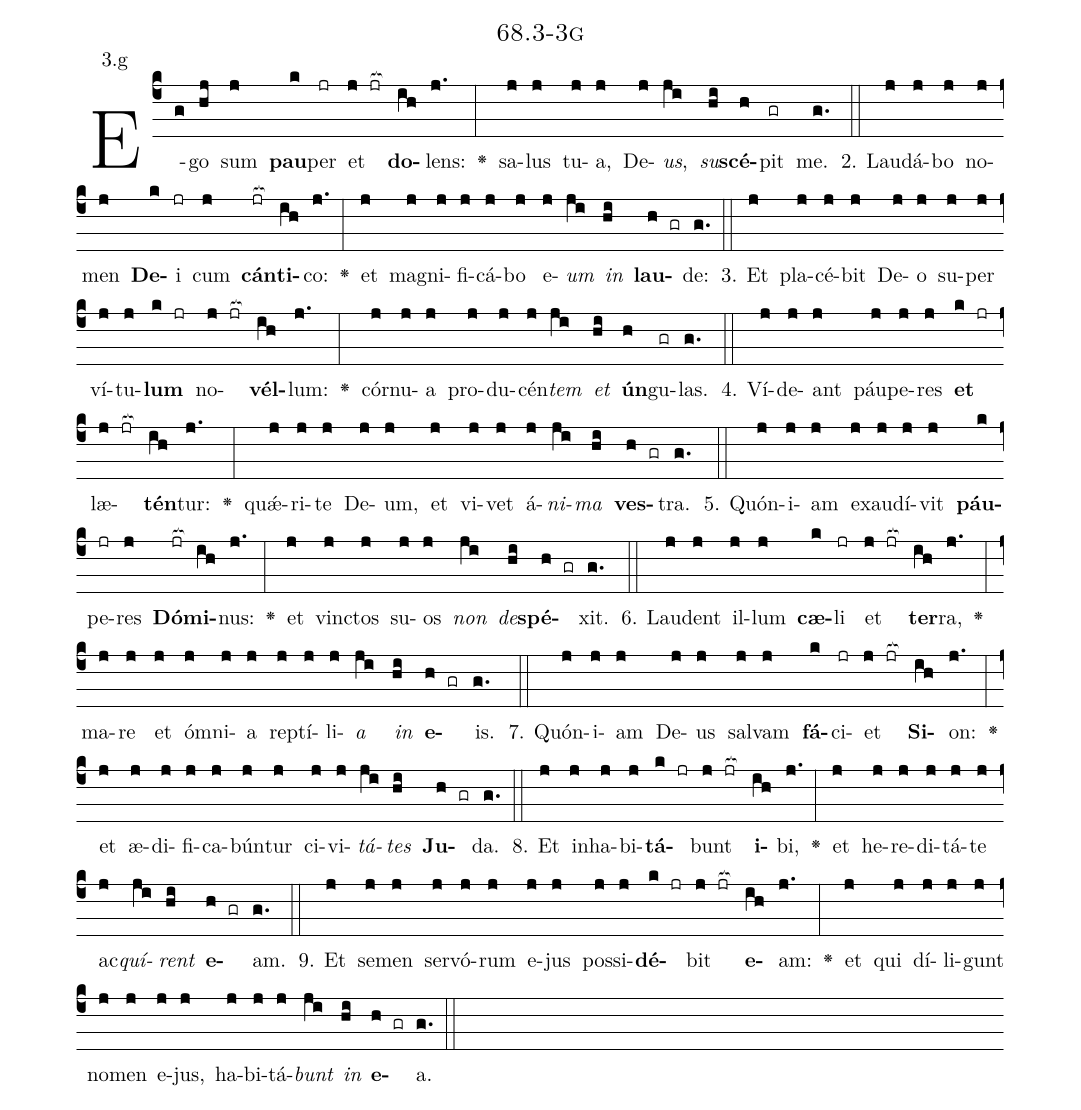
name: 68.3-3g;
annotation: 3.g;
%%
(c4)E(g)go(hj) sum(j) <b>pau</b>(k)per(jr) et(j jr[ocb:1{]) <b>do</b>(ih[ocb:0}])lens:(j.) <v>\greheightstar</v>(:) sa(j)lus(j) tu(j)a,(j) De(j)<i>us</i>,(ji) <i>su</i>(hi)<b>scé</b>(h)pit(gr) me.(g.) (::)
2. Lau(j)dá(j)bo(j) no(j)men(j) <b>De</b>(k)i(jr) cum(j) <b>cán</b>(jr[ocb:1{])<b>ti</b>(ih[ocb:0}])co:(j.) <v>\greheightstar</v>(:) et(j) ma(j)gni(j)fi(j)cá(j)bo(j) e(j)<i>um</i>(ji) <i>in</i>(hi) <b>lau</b>(h gr)de:(g.) (::)
3. Et(j) pla(j)cé(j)bit(j) De(j)o(j) su(j)per(j) ví(j)tu(j)<b>lum</b>(k jr) no(j jr[ocb:1{])<b>vél</b>(ih[ocb:0}])lum:(j.) <v>\greheightstar</v>(:) cór(j)nu(j)a(j) pro(j)du(j)cén(j)<i>tem</i>(ji) <i>et</i>(hi) <b>ún</b>(h)gu(gr)las.(g.) (::)
4. Ví(j)de(j)ant(j) páu(j)pe(j)res(j) <b>et</b>(k jr) læ(j jr[ocb:1{])<b>tén</b>(ih[ocb:0}])tur:(j.) <v>\greheightstar</v>(:) quǽ(j)ri(j)te(j) De(j)um,(j) et(j) vi(j)vet(j) á(j)<i>ni</i>(ji)<i>ma</i>(hi) <b>ves</b>(h gr)tra.(g.) (::)
5. Quón(j)i(j)am(j) ex(j)au(j)dí(j)vit(j) <b>páu</b>(k)pe(jr)res(j) <b>Dó</b>(jr[ocb:1{])<b>mi</b>(ih[ocb:0}])nus:(j.) <v>\greheightstar</v>(:) et(j) vinc(j)tos(j) su(j)os(j) <i>non</i>(ji) <i>de</i>(hi)<b>spé</b>(h gr)xit.(g.) (::)
6. Lau(j)dent(j) il(j)lum(j) <b>cæ</b>(k)li(jr) et(j jr[ocb:1{]) <b>ter</b>(ih[ocb:0}])ra,(j.) <v>\greheightstar</v>(:) ma(j)re(j) et(j) óm(j)ni(j)a(j) rep(j)tí(j)li(j)<i>a</i>(ji) <i>in</i>(hi) <b>e</b>(h gr)is.(g.) (::)
7. Quón(j)i(j)am(j) De(j)us(j) sal(j)vam(j) <b>fá</b>(k)ci(jr)et(j jr[ocb:1{]) <b>Si</b>(ih[ocb:0}])on:(j.) <v>\greheightstar</v>(:) et(j) æ(j)di(j)fi(j)ca(j)bún(j)tur(j) ci(j)vi(j)<i>tá</i>(ji)<i>tes</i>(hi) <b>Ju</b>(h gr)da.(g.) (::)
8. Et(j) in(j)ha(j)bi(j)<b>tá</b>(k jr)bunt(j jr[ocb:1{]) <b>i</b>(ih[ocb:0}])bi,(j.) <v>\greheightstar</v>(:) et(j) he(j)re(j)di(j)tá(j)te(j) ac(j)<i>quí</i>(ji)<i>rent</i>(hi) <b>e</b>(h gr)am.(g.) (::)
9. Et(j) se(j)men(j) ser(j)vó(j)rum(j) e(j)jus(j) pos(j)si(j)<b>dé</b>(k jr)bit(j jr[ocb:1{]) <b>e</b>(ih[ocb:0}])am:(j.) <v>\greheightstar</v>(:) et(j) qui(j) dí(j)li(j)gunt(j) no(j)men(j) e(j)jus,(j) ha(j)bi(j)tá(j)<i>bunt</i>(ji) <i>in</i>(hi) <b>e</b>(h gr)a.(g.) (::)
